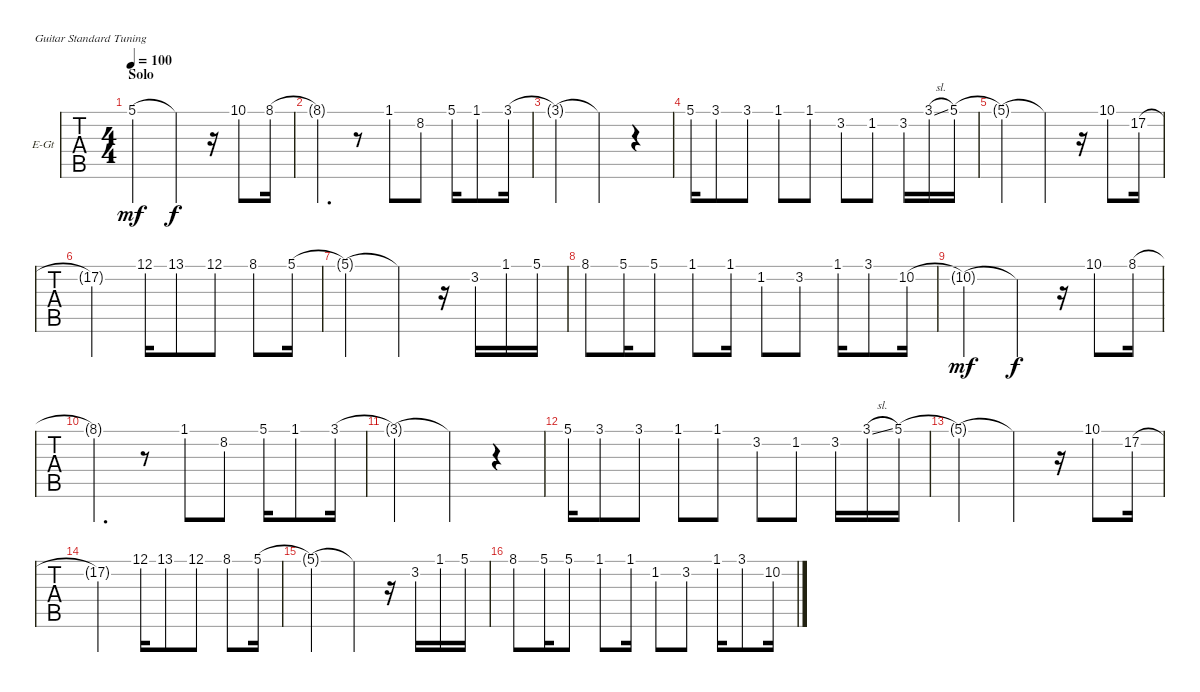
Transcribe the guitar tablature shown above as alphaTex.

\bracketExtendMode groupsimilarinstruments
\firstSystemTrackNameOrientation horizontal
\otherSystemsTrackNameOrientation horizontal
\track ("Guitarra 4" "E-Gt") {instrument electricguitarjazz}
\staff {tabs}
\tuning (E4 B3 G3 D3 A2 E2)
\ts (4 4)
\section ("" "Solo")
\tempo 100
\clef g2
\ks c
5.1{t}.2{dy mf} 5.1{t}.4{dy f} r.16 10.1.8 8.1.16 |
8.1{t}.4{d} r.8 1.1.8 8.2.8 5.1.16 1.1.8 3.1.16 |
3.1{t}.2 3.1{t}.4 r.4 |
5.1.16 3.1.8 3.1.8 1.1.8 1.1.8 3.2.8 1.2.8 3.2.16 3.1{sl}.16 5.1.16 |
5.1{t}.2 5.1{t}.4 r.16 10.1.8 17.2.16 |
17.2{t}.2 12.1.16 13.1.8 12.1.8 8.1.8 5.1.16 |
5.1{t}.2 5.1{t}.4 r.16 3.2.16 1.1.16 5.1.16 |
8.1.8 5.1.16 5.1.8 1.1.8 1.1.16 1.2.8 3.2.8 1.1.16 3.1.8 10.2.16 |
10.2{t}.2{dy mf} 10.2{t}.4{dy f} r.16 10.1.8 8.1.16 |
8.1{t}.4{d} r.8 1.1.8 8.2.8 5.1.16 1.1.8 3.1.16 |
3.1{t}.2 3.1{t}.4 r.4 |
5.1.16 3.1.8 3.1.8 1.1.8 1.1.8 3.2.8 1.2.8 3.2.16 3.1{sl}.16 5.1.16 |
5.1{t}.2 5.1{t}.4 r.16 10.1.8 17.2.16 |
17.2{t}.2 12.1.16 13.1.8 12.1.8 8.1.8 5.1.16 |
5.1{t}.2 5.1{t}.4 r.16 3.2.16 1.1.16 5.1.16 |
8.1.8 5.1.16 5.1.8 1.1.8 1.1.16 1.2.8 3.2.8 1.1.16 3.1.8 10.2.16
